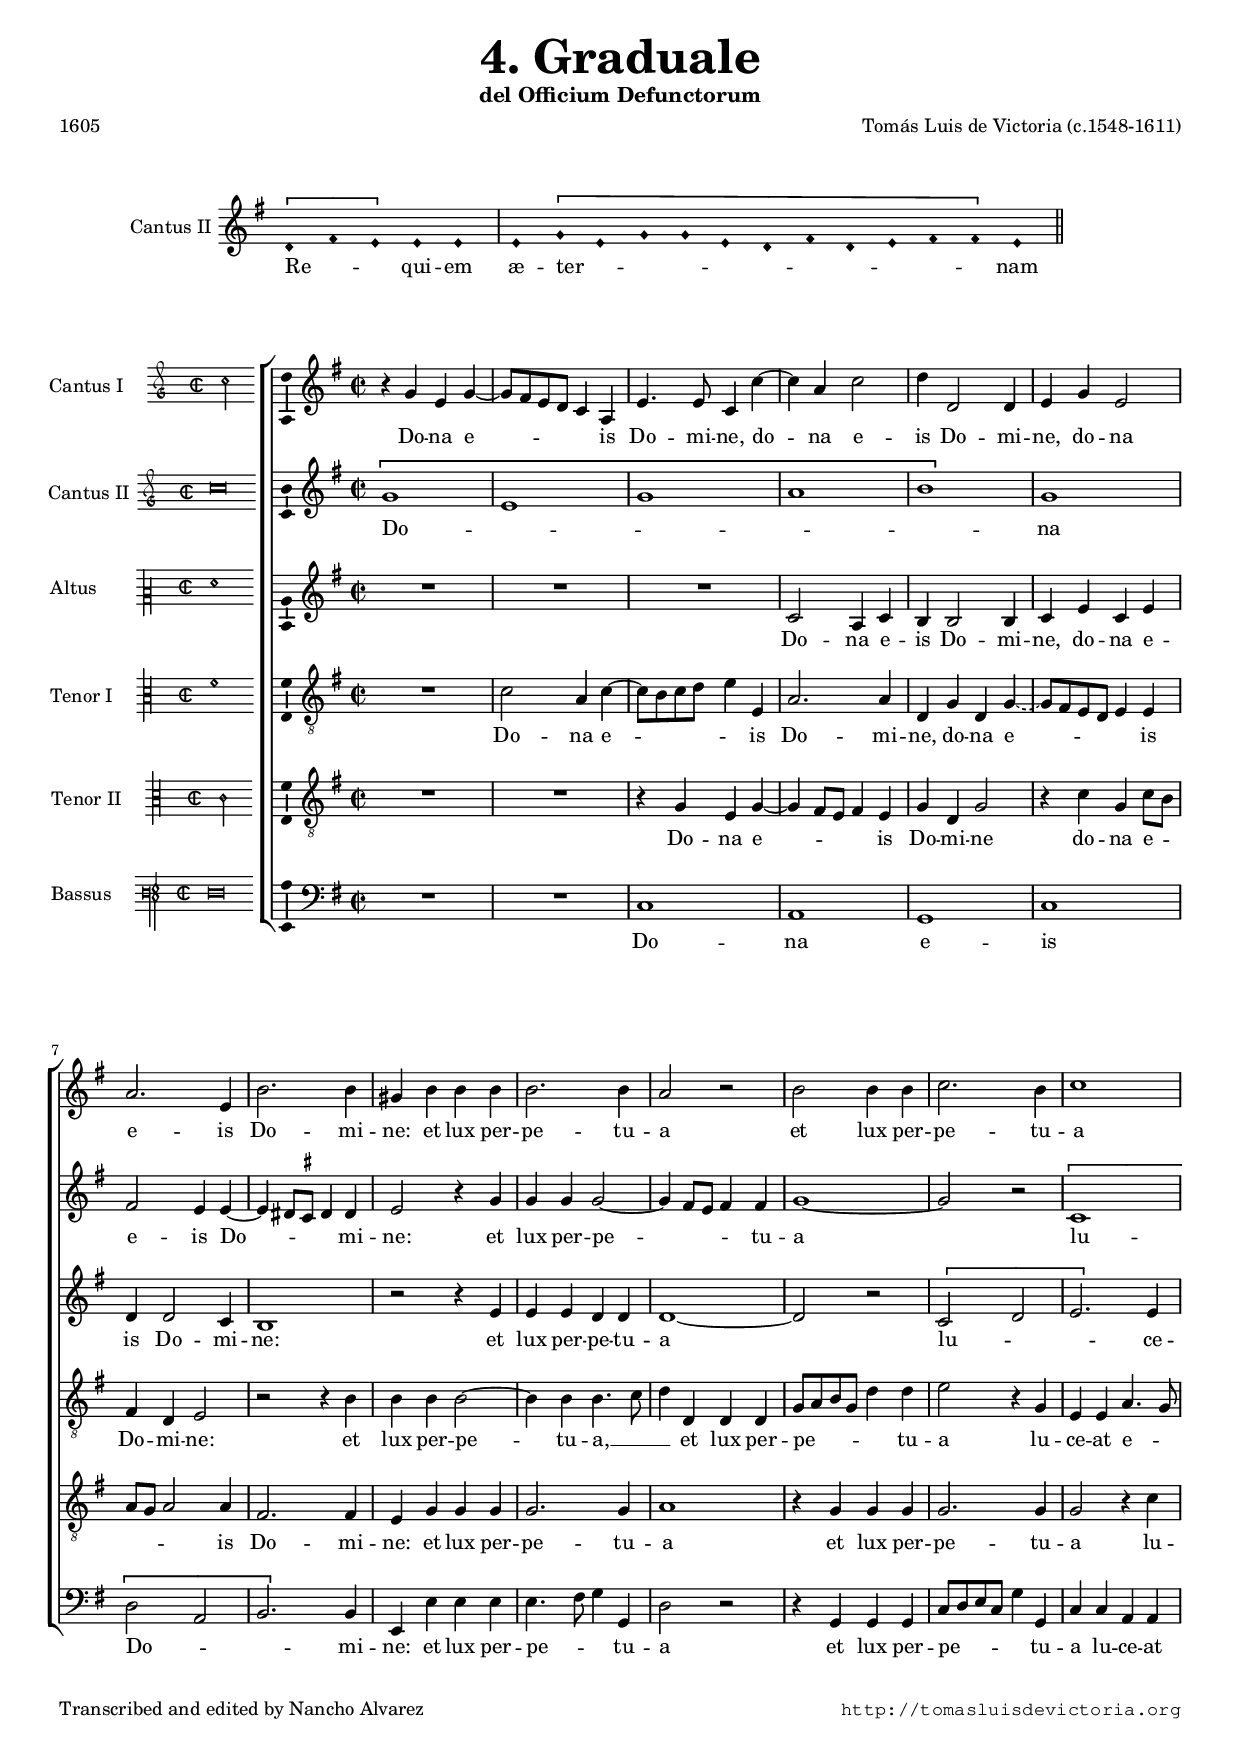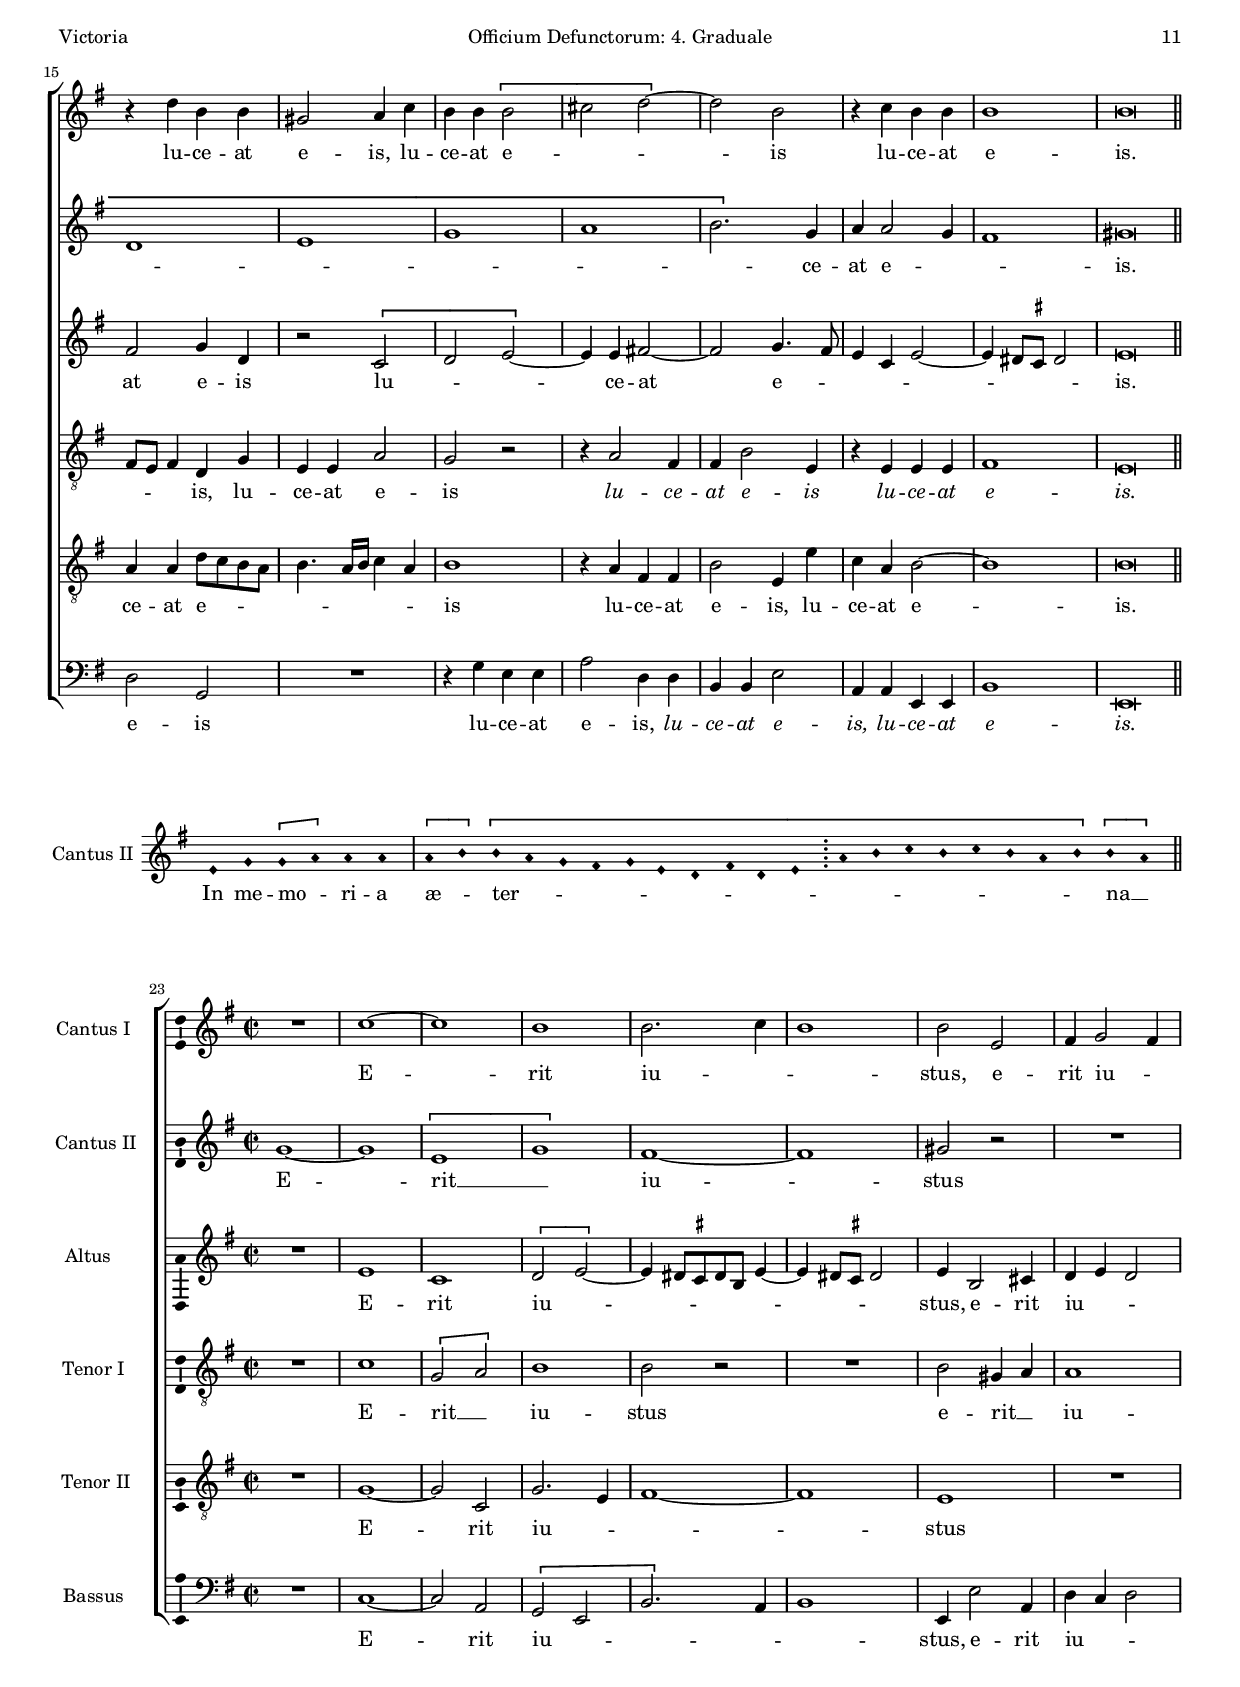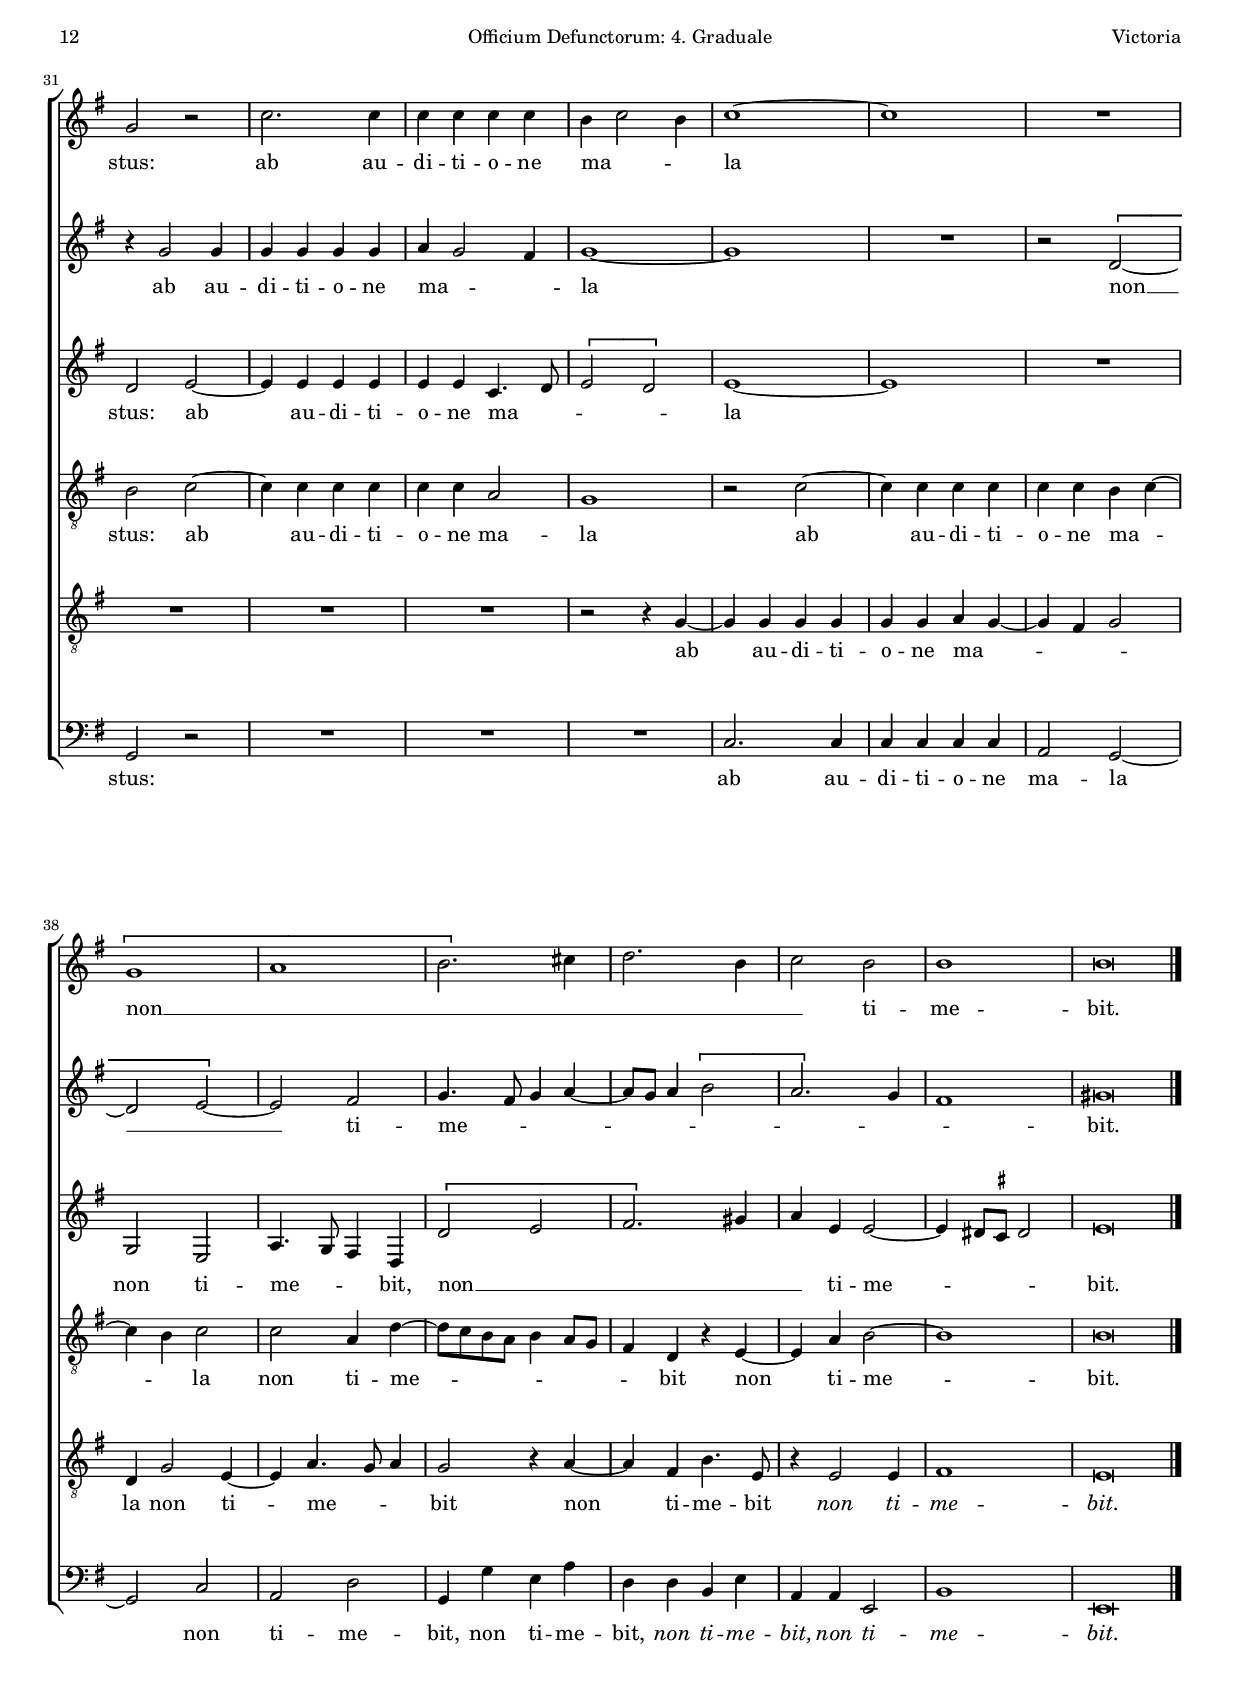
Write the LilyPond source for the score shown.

\version "2.18.0"

#(set-default-paper-size "a4")
#(set-global-staff-size 16.3)
#(ly:set-option 'point-and-click #f)
%mobile -s13.5 -i3.2 -ball

italicas=\override LyricText.font-shape = #'italic
rectas=\override LyricText.font-shape = #'upright
ss=\once \set suggestAccidentals = ##t
incipitwidth = 20

htitle="Officium Defunctorum: 4. Graduale"
hcomposer="Victoria"

\header {
	title=\markup{\fontsize #4 "4. Graduale"}
	subtitle="del Officium Defunctorum"
	%subsubtitle=" "
	composer="Tomás Luis de Victoria (c.1548-1611)"
        pdfauthor=\composer
	%opus="(-)"
	poet="1605"
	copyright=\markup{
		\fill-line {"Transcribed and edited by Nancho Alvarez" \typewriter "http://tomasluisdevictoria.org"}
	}
%	tagline=""
}

\markup{\null \vspace #.7 }

\score {\transpose c c {
<<
         \new Voice = "canto" {
		 \set Staff.instrumentName="             Cantus II"
                 \override Staff.TimeSignature.stencil = #'()
                 \override Stem.transparent = ##t
                 \set Score.timing = ##f
                 \override NoteHead.style = #'neomensural         
                 \clef "G" 
                 \key e \minor
                 \[d'4 fis' e'\] e' e' \bar "|"
                 e' \[g' e' g' g' e' d' fis' d' e' fis' fis'\] e' \bar "||" 
         }
         \new Lyrics \lyricsto "canto" {
                 Re -- _ _ qui -- em æ -- ter -- _ _ _ _ _ _ _ _ _ _ nam
         }
>>
        }%transpose

\layout {
        \override LigatureBracket.padding = #1
        line-width=17\cm 
        %tablet line-width= 15\cm
        indent=2.7\cm
        ragged-right = ##f
}
}

%tablet \pageBreak

global={\key g \major \time 2/2 \skip 1*22 \bar "||" }
					

cantus={ \transpose c' g {
	r4 c'' a' c'' ~ |
	c''8 b' a' g' f'4 d' |
	a'4. a'8 f'4 f'' ~ |
	f'' d'' f''2 |
%5
	g''4 g'2 g'4 |
	a' c'' a'2 |
	d''2. a'4 |
	e''2. e''4 |
	cis'' e'' e'' e'' |
%10
	e''2. e''4 |
	d''2 r |
	e'' e''4 e'' |
	f''2. e''4 |
	f''1 | %\pageBreak
%15
	r4 g'' e'' e'' |
	cis''2 d''4 f'' |
	e'' e'' \[e''2 |
	fis'' g'' ~ \] |
	g'' e'' |
%20
	r4 f'' e'' e'' |
	e''1 |
	e''\breve*1/2 |
}
}

cantusdos={ \transpose c' g {
	\[c''1 |
	a' |
	c'' |
	d'' |
%5
	e''\] |
	c'' |
	b'2 a'4 a' ~ |
	a' gis'8 \ss fis' gis'4 gis' |
	a'2 r4 c'' |
%10
	c'' c'' c''2 ~ |
	c''4 b'8 a' b'4 b' |
	c''1 ~ |
	c''2 r |
	\[f'1 |
%15
	g' |
	a' |
	c'' |
	d'' |
	e''2.\] c''4 |
%20
	d'' d''2 c''4 |
	b'1 |
	cis''\breve*1/2 |
}
}

altus={  \transpose c' g {
	R1*4/4 |
	R1*4/4 |
	R1*4/4 |
	f'2 d'4 f' |
%5
	e' e'2 e'4 |
	f' a' f' a' |
	g' g'2 f'4 |
	e'1 |
	r2 r4 a' |
%10
	a' a' g' g' |
	g'1 ~ |
	g'2 r |
	\[f' g' |
	a'2. \] a'4 |
%15
	b'2 c''4 g' |
	r2 \[f' |
	g' a' ~ \] |
	a'4 a' b'!2 ~ |
	b' c''4. b'8 |
%20
	a'4 f' a'2 ~ |
	a'4 gis'8 \ss fis' gis'2 |
	a'\breve*1/2 |
}
}

tenor={  \transpose c' g {
	R1*4/4 |
	f'2 d'4 f' ~ |
	f'8 e' f' g' a'4 a |
	d'2. d'4 |
%5
	g c' g 
	\tieDashed c' ~ | %! en el original hay un cambio de página
	c'8 \tieSolid b a g a4 a |
	b g a2 |
	r r4 e' |
	e' e' e'2 ~ |
%10
	e'4 e' e'4. f'8 |
	g'4 g g g |
	c'8 d' e' c' g'4 g' |
	a'2 r4 c' |
	a a d'4. c'8 |
%15
	b a b4 g c' |
	a a d'2 |
	c' r |
	r4 d'2 b4 |
	b e'2 a4 |
%20
	r a a a |
	b1 |
	a\breve*1/2 |
}
}

tenordos={  \transpose c' g {
	R1*4/4 |
	R1*4/4 |
	r4 c' a c' ~ |
	c' b8 a b4 a |
%5
	c' g c'2 |
	r4 f' c' f'8 e' |
	d' c' d'2 d'4 |
	b2. b4 |
	a c' c' c' |
%10
	c'2. c'4 |
	d'1 |
	r4 c' c' c' |
	c'2. c'4 |
	c'2 r4 f' |
%15
	d' d' g'8 f' e' d' |
	e'4. d'16 e' f'4 d' |
	e'1 |
	r4 d' b b |
	e'2 a4 a' |
%20
	f' d' e'2 ~ |
	e'1 |
	e'\breve*1/2 |

}
}

bassus={  \transpose c' g {
	R1*4/4 |
	R1*4/4 |
	f1 |
	d |
%5
	c |
	f |
	\[g2 d |
	e2.\] e4 |
	a, a a a |
%10
	a4. b8 c'4 c |
	g2 r |
	r4 c c c |
	f8 g a f c'4 c |
	f f d d |
%15
	g2 c |
	R1*4/4 |
	r4 c' a a |
	d'2 g4 g |
	e e a2 |
%20
	d4 d a, a, |
	e1 |
	a,\breve*1/2 |

}
}

textocantus=\lyricmode{
Do -- na e -- _ _ _ _ _ is
Do -- mi -- ne,
do -- _ na e -- is
Do -- mi -- ne,
do -- na e -- is Do -- mi -- ne:
et lux per -- pe -- tu -- a
et lux per -- pe -- tu -- a
lu -- ce -- at e -- is,
lu -- ce -- at e -- _ _ _ is
lu -- ce -- at e -- is.
}

textocantusdos=\lyricmode{
Do -- _ _ _ _ na
e -- is Do -- _ _ _ _ mi -- ne:
et lux per -- pe -- _ _ _ _ tu -- a _
lu -- _ _ _ _ _ ce -- at e -- _ _ is.

}

textoaltus=\lyricmode{
Do -- na e -- is Do -- mi -- ne, 
do -- na e -- is Do -- mi -- ne:
et lux per -- pe -- tu -- a _
lu -- _ _ ce -- at e -- is
lu -- _ _ _ ce -- at _
e -- _ _ _ _ _ _ _ _ is.
}

textotenor=\lyricmode{
Do -- na e -- _ _ _ _ _ is
Do -- mi -- ne,
do -- na e -- _ _ _ _ _ is Do -- mi -- ne:
et lux per -- pe -- _ tu -- a, __ _ _ 
et lux per -- pe -- _ _ _ _ tu -- a lu -- ce -- at e -- _ _ _ _ is,
lu -- ce -- at e -- is
\italicas
lu -- ce -- at e -- is
lu -- ce -- at e -- is.
}


textotenordos=\lyricmode{
Do -- na e -- _ _ _ _ is
Do -- mi -- ne
do -- na e -- _ _ _ _ is
Do -- mi -- ne:
et lux per -- pe -- tu -- a
et lux per  -- pe -- tu -- a
lu -- ce -- at e -- _ _ _ _ _ _ _ _ is
lu -- ce -- at e -- is,
lu -- ce -- at e -- _ is.
}

textobassus=\lyricmode{
Do -- na e -- is Do -- _ _ mi -- ne:
et lux per -- pe -- _ _ tu -- a
et lux per -- pe -- _ _ _ _ tu -- a
lu -- ce -- at e -- is
lu -- ce -- at e -- is,
\italicas
lu -- ce -- at e -- is,
lu -- ce -- at e -- is.

}


incipitcantus=\markup{
	\score{
		{ 
		\set Staff.instrumentName="Cantus I    "
		\override NoteHead.style = #'neomensural
		\override Rest.style = #'neomensural
		\override Staff.TimeSignature.style = #'neomensural
		\cadenzaOn 
		\clef "petrucci-g"
		\key c \major
		\time 2/2
		c''2
		} 
	\layout {
		\context {\Voice
			\remove Ligature_bracket_engraver
			\consists Mensural_ligature_engraver
		}
		line-width=\incipitwidth
		indent = 0
	}
	}
}

incipitcantusdos=\markup{
	\score{
		{ 
		\set Staff.instrumentName="Cantus II "
		\override NoteHead.style = #'neomensural
		\override Rest.style = #'neomensural
		\override Staff.TimeSignature.style = #'neomensural
		\cadenzaOn 
		\clef "petrucci-g"
		\key c \major
		\time 2/2
		c''\breve
		} 
	\layout {
		\context {\Voice
			\remove Ligature_bracket_engraver
			\consists Mensural_ligature_engraver
		}
		line-width=\incipitwidth
		indent = 0
	}
	}
}

incipitaltus=\markup{
	\score{
		{ 
		\set Staff.instrumentName="Altus       "
		\override NoteHead.style = #'neomensural 
		\override Rest.style = #'neomensural
		\override Staff.TimeSignature.style = #'neomensural
		\cadenzaOn 
		\clef "petrucci-c2"
		\key c \major
		\time 2/2
		f'1
		} 
	\layout {
		\context {\Voice
			\remove Ligature_bracket_engraver
			\consists Mensural_ligature_engraver
		}
		line-width=\incipitwidth
		indent = 0
	}
	}
}


incipittenor=\markup{
	\score{
		{ 
		\set Staff.instrumentName="Tenor I    "
		\override NoteHead.style = #'neomensural 
		\override Rest.style = #'neomensural
		\override Staff.TimeSignature.style = #'neomensural
		\cadenzaOn 
		\clef "petrucci-c3"
		\key c \major
		\time 2/2
		f'1
		} 
	\layout {
		\context {\Voice
			\remove Ligature_bracket_engraver
			\consists Mensural_ligature_engraver
		}
		line-width=\incipitwidth
		indent=0
	}
	}
}

incipittenordos=\markup{
	\score{
		{ 
		\set Staff.instrumentName="Tenor II    "
		\override NoteHead.style = #'neomensural 
		\override Rest.style = #'neomensural
		\override Staff.TimeSignature.style = #'neomensural
		\cadenzaOn 
		\clef "petrucci-c3"
		\key c \major
		\time 2/2
		c'2
		} 
	\layout {
		\context {\Voice
			\remove Ligature_bracket_engraver
			\consists Mensural_ligature_engraver
		}
		line-width=\incipitwidth
		indent=0
	}
	}
}


incipitbassus=\markup{
	\score{
		{ 
		\set Staff.instrumentName="Bassus    "
		\override NoteHead.style = #'neomensural 
		\override Rest.style = #'neomensural
		\override Staff.TimeSignature.style = #'neomensural
		\cadenzaOn 
		\clef "petrucci-f3"
		\key c \major
		\time 2/2
		f\breve
		} 
	\layout {
		\context {\Voice
			\remove Ligature_bracket_engraver
			\consists Mensural_ligature_engraver
		}
		line-width=\incipitwidth
		indent = 0
	}
	}
}





\score {\transpose c' c'{
\new ChoirStaff<<

	\new Staff <<\global
	\new Voice="v1" {
		\set Staff.instrumentName=\incipitcantus
		\clef "treble"
		\cantus }
	\new Lyrics \lyricsto "v1" {\textocantus }
	>>

	\new Staff <<\global
	\new Voice="v5" {
		\set Staff.instrumentName=\incipitcantusdos
		\clef "treble"
		\cantusdos }
	\new Lyrics \lyricsto "v5" {\textocantusdos }
	>>

	
	\new Staff << \global
	\new Voice="v2" {
		\set Staff.instrumentName=\incipitaltus
		\clef "treble" 
		\altus}
	\new Lyrics \lyricsto "v2" {\textoaltus }
	>>

	
	\new Staff <<\global
	\new Voice="v3" {
		\set Staff.instrumentName=\incipittenor
		\clef "G_8"
		\tenor }
	\new Lyrics \lyricsto "v3" {\textotenor }
	>>
	
		
	\new Staff <<\global
	\new Voice="v6" {
		\set Staff.instrumentName=\incipittenordos
		\clef "G_8"
		\tenordos }
	\new Lyrics \lyricsto "v6" {\textotenordos }
	>>
	

	\new Staff <<\global
	\new Voice="v4" {
		\set Staff.instrumentName=\incipitbassus
		\clef "bass" 
		\bassus }
	\new Lyrics \lyricsto "v4" {\textobassus }
	>>
	
>>

	}%transpose

\layout{ 
	\context {\Lyrics 
		\override VerticalAxisGroup.minimum-Y-extent = #'(-0.0 . 0.0) 
		%\override LyricText.font-size = #1.2
		\override LyricHyphen.minimum-distance = #0.51
	}
	\context {\Score 
		\override BarNumber.padding = #2 
	}
	\context {\Voice 
		melismaBusyProperties = #'() 
	}
	%\context { \Staff \RemoveEmptyStaves }
	\context {\Staff 
		\override VerticalAxisGroup.staff-staff-spacing =
			#'((basic-distance . 11) (minimum-distance . 0) (padding . 1))
		\consists Ambitus_engraver 
		\override LigatureBracket.padding = #1
	}
}

%\midi {}

}

%tablet \pageBreak

\score {\transpose c c {
<<
         \new Voice = "canto" {
		 \set Staff.instrumentName="             Cantus II "
                 \override Staff.TimeSignature.stencil = #'()
                 \override Stem.transparent = ##t
                 \set Score.timing = ##f
                 \override NoteHead.style = #'neomensural         
                 \clef "G" 
                 \key e \minor
                 e'4 g' \[g' a'\] a' a' \bar "|"
                 \[a' b'\] \[b' a' g' fis' g' e' d' fis' d' e' \bar ";"
                 a' b' c''  b' c'' b' a' b'\] \[b' a'\] \bar "||" 
         }
         \new Lyrics \lyricsto "canto" {
                 In me -- mo -- _ ri -- a 
                 æ -- _ ter -- _ _ _ _ _ _ _ _ _ _ _ _ _ _ _ _ _ na __ _
         }
>>
        }%transpose

\layout {
        \override LigatureBracket.padding = #1
        %line-width=18.9\cm 
        indent=1.4\cm
        ragged-right = ##f
}
}

%tablet \pageBreak

global={
\set Score.currentBarNumber = #23 \bar ""
\key g \major \time 2/2 \skip 1*22 \bar "|." }
					

cantus={  \transpose c' g {
	R1*4/4 |
	f''1 ~ |
%25
	f'' |
	e'' |
	e''2. f''4 |
	e''1 |
	e''2 a' |
%30
	b'4 c''2 b'4 | %\pageBreak
	c''2 r |
	f''2. f''4 |
	f'' f'' f'' f'' |
	e'' f''2 e''4 |
%35
	f''1 ~ |
	f'' |
	R1*4/4 |
	\[c''1 |
	d'' |
%40
	e''2.\] fis''4 |
	g''2. e''4 | %! ennegrecido, tal vez parte de la ligadura
	f''2 e'' |
	e''1 |
	e''\breve*1/2 |
}
}

cantusdos={ \transpose c' g {
	c''1 ~ |
	c'' |
%25
	\[a' |
	c''\] |
	b' ~ |
	b' |
	cis''2 r |
%30
	R1*4/4 |
	r4 c''2 c''4 |
	c'' c'' c'' c'' |
	d'' c''2 b'4 |
	c''1 ~ |
%35
	c'' |
	R1*4/4 |
	r2 \[g' ~ |
	g' a' ~ \] |
	a' b' |
%40
	c''4. b'8 c''4 d'' ~ |
	d''8 c'' d''4 \[e''2 |
	d''2.\] c''4 |
	b'1 |
	cis''\breve*1/2 |
}
}

altus={  \transpose c' g {
	R1*4/4 |
	a'1 |
%25
	f' |
	\[g'2 a' ~ \] |
	a'4  gis'8[ \ss fis' gis' e'] a'4 ~ |
	a' gis'8 \ss fis' gis'2 |
	a'4 e'2 fis'4 |
%30
	g' a' g'2 |
	g' a' ~ |
	a'4 a' a' a' |
	a' a' f'4. g'8 |
	\[a'2 g'\] |
%35
	a'1 ~ |
	a' |
	R1*4/4 |
	c'2 a |
	d'4. c'8 b4 g |
%40
	\[g'2 a' |
	b'2.\] cis''4 |
	d'' a' a'2 ~ |
	a'4 gis'8 \ss fis' gis'2 |
	a'\breve*1/2 |

}
}

tenor={ \transpose c' g {
	R1*4/4 |
	f'1 |
%25
	\[c'2 d'\] |
	e'1 |
	e'2 r |
	R1*4/4 |
	e'2 cis'4 d' |
%30
	d'1 |
	e'2 f' ~ |
	f'4 f' f' f' |
	f' f' d'2 |
	c'1 |
%35
	r2 f' ~ |
	f'4 f' f' f' |
	f' f' e' f' ~ |
	f' e' f'2 |
	f' d'4 g' ~ |
%40
	g'8 f' e' d' e'4 d'8 c' |
	b4 g r a ~ |
	a d' e'2 ~ |
	e'1 |
	e'\breve*1/2 |
}
}

tenordos={  \transpose c' g {
	R1*4/4 |
	c'1 ~ |
%25
	c'2 f |
	c'2. a4 |
	b1 ~ |
	b |
	a |
%30
	R1*4/4 |
	R1*4/4 |
	R1*4/4 |
	R1*4/4 |
	r2 r4 c' ~ |
%35
	c' c' c' c' |
	c' c' d' c' ~ |
	c' b c'2 |
	g4 c'2 a4 ~ |
	a d'4. c'8 d'4 |
%40
	c'2 r4 d' ~ |
	d' b e'4. a8 |
	r4 a2 a4 |
	b1 |
	a\breve*1/2 |
}
}

bassus={ \transpose c' g {
	R1*4/4 |
	f1 ~ |
%25
	f2 d |
	\[c a, |
	e2.\] d4 |
	e1 |
	a,4 a2 d4 |
%30
	g f g2 |
	c r |
	R1*4/4 |
	R1*4/4 |
	R1*4/4 |
%35
	f2. f4 |
	f f f f |
	d2 c ~ |
	c f |
	d g |
%40
	c4 c' a d' |
	g g e a |
	d d a,2 |
	e1 |
	a,\breve*1/2
}
}

textocantus=\lyricmode{
E -- _ rit iu -- _ _ stus,
e -- rit iu -- _ stus:
ab au -- di -- ti -- o -- ne ma -- _ _ la _
non __ _ _ _ _ _ _ ti -- me -- bit.
}

textocantusdos=\lyricmode{
E -- _ rit __ _
iu -- _ stus
ab au -- di -- ti -- o -- ne ma -- _ _ la _
non __ _ _ _ ti -- me -- _ _ _ _ _ _ _ _ _ _ bit.
}

textoaltus=\lyricmode{
E -- rit iu -- _ _ _ _ _ _ _ _ _ _ _ stus,
e -- rit iu -- _ _ stus:
ab _ au -- di -- ti -- o -- ne ma -- _ _ _ la _ 
non ti -- me -- _ _ bit,
non __ _ _ _ _ ti -- me -- _ _ _ _ bit.
}

textotenor=\lyricmode{
E -- rit __ _ iu -- stus
e -- rit __ _ iu -- stus:
ab _ au -- di -- ti -- o -- ne ma -- la
ab _ au -- di -- ti -- o -- ne ma -- _ _ _ la non ti -- me -- _ _ _ _ _ _ _ _ bit
non _ ti -- me -- _ bit.
}


textotenordos=\lyricmode{
E -- _ rit iu -- _ _ _ stus
ab _ au -- di -- ti -- o -- ne ma -- _ _ _ _ la 
non ti -- _ me -- _ _ bit
non _ ti -- me -- bit
\italicas
non ti -- me -- bit.
}

textobassus=\lyricmode{
E -- _ rit iu -- _ _ _ _ stus,
e -- rit iu -- _ _ stus:
ab au -- di -- ti -- o -- ne ma -- la _ non ti -- me -- bit,
non ti -- me -- bit,
\italicas
non ti -- me -- bit,
non ti -- me -- bit.
}



\score {\transpose c' c'{
\new ChoirStaff<<

	\new Staff <<\global
	\new Voice="v1" {
		\set Staff.instrumentName="Cantus I  "
		\clef "treble"
		\cantus }
	\new Lyrics \lyricsto "v1" {\textocantus }
	>>

	\new Staff <<\global
	\new Voice="v5" {
		\set Staff.instrumentName="Cantus II "
		\clef "treble"
		\cantusdos }
	\new Lyrics \lyricsto "v5" {\textocantusdos }
	>>

	
	\new Staff << \global
	\new Voice="v2" {
		\set Staff.instrumentName="Altus    "
		\clef "treble" 
		\altus}
	\new Lyrics \lyricsto "v2" {\textoaltus }
	>>

	
	\new Staff <<\global
	\new Voice="v3" {
		\set Staff.instrumentName="Tenor I  "
		\clef "G_8"
		\tenor }
	\new Lyrics \lyricsto "v3" {\textotenor }
	>>
	
		
	\new Staff <<\global
	\new Voice="v6" {
		\set Staff.instrumentName="Tenor II "
		\clef "G_8"
		\tenordos }
	\new Lyrics \lyricsto "v6" {\textotenordos }
	>>
	

	\new Staff <<\global
	\new Voice="v4" {
		\set Staff.instrumentName="Bassus  "
		\clef "bass" 
		\bassus }
	\new Lyrics \lyricsto "v4" {\textobassus }
	>>
	
>>

	}%transpose

\layout{ 
        indent = 1.8\cm
	\context {\Lyrics 
		\override VerticalAxisGroup.staff-affinity = #UP
		\override VerticalAxisGroup.nonstaff-relatedstaff-spacing =
			#'((basic-distance . 0) (minimum-distance . 0) (padding . 1))
		\override LyricText.font-size = #1.2
		\override LyricHyphen.minimum-distance = #0.5
	}
	\context {\Score 
		tempoHideNote = ##t
		\override BarNumber.padding = #2 
	}
	\context {\Voice 
		melismaBusyProperties = #'()
		%autoBeaming = ##f
	}
	\context {\Staff 
                %\RemoveEmptyStaves
                %\override VerticalAxisGroup.remove-first = ##t
		\override VerticalAxisGroup.staff-staff-spacing =
			#'((basic-distance . 11) (minimum-distance . 0) (padding . 1))
		\consists Ambitus_engraver 
		\override LigatureBracket.padding = #1
	}
}

%\midi { \mtempo }

}


\paper{
	evenHeaderMarkup=\markup  \fill-line { \fromproperty #'page:page-number-string \htitle \hcomposer }
	oddHeaderMarkup= \markup  \fill-line { \on-the-fly #not-first-page \hcomposer \on-the-fly #not-first-page \htitle \on-the-fly #not-first-page \fromproperty #'page:page-number-string }
	%system-count=20
	%page-count = 8
	ragged-last-bottom = ##f
	indent=3.6\cm
	system-system-spacing =
	#'((basic-distance . 20) (minimum-distance . 0) (padding . 5))
	top-system-spacing = % header
	#'((basic-distance . 8) (minimum-distance . 0) (padding . 0))
	last-bottom-spacing = % footer
	#'((basic-distance . 12) (minimum-distance . 0) (padding . 0))
        score-system-spacing =
	#'((basic-distance . 17) (minimum-distance . 0) (padding . 5))
	

first-page-number=10
oddHeaderMarkup=\markup \fill-line {\hcomposer \htitle \fromproperty #'page:page-number-string }
evenHeaderMarkup=\markup \fill-line {\on-the-fly #not-first-page \fromproperty #'page:page-number-string \on-the-fly #not-first-page \htitle \on-the-fly #not-first-page \hcomposer }
}